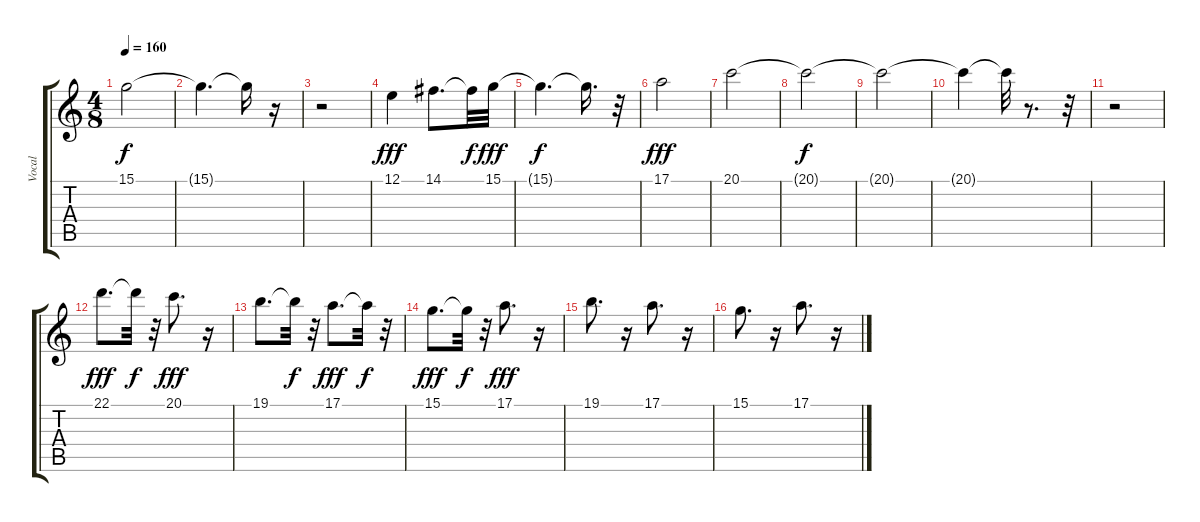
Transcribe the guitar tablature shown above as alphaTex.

\track ("Vocal" "Vocal") {instrument fx5brightness}
\staff {score tabs}
\tuning (E4 B3 G3 D3 A2 E2) {hide}
\ts (4 8)
\tempo 160
\clef g2
\ks c
15.1{t}.2{dy f} |
15.1{t}.4{d} 15.1{t}.16 r.16 |
r.2 |
12.1.4{dy fff} 14.1.8{d} 14.1{t}.32{dy f} 15.1.32{dy fff} |
15.1{t}.4{d dy f} 15.1{t}.16{d} r.32 |
17.1.2{dy fff} |
20.1.2 |
20.1{t}.2{dy f} |
20.1{t}.2 |
20.1{t}.4 20.1{t}.32 r.8{d} r.32 |
r.2 |
22.1.8{d dy fff} 22.1{t}.32{dy f} r.32 20.1.8{d dy fff} r.16 |
19.1.8{d} 19.1{t}.32{dy f} r.32 17.1.8{d dy fff} 17.1{t}.32{dy f} r.32 |
15.1.8{d dy fff} 15.1{t}.32{dy f} r.32 17.1.8{d dy fff} r.16 |
19.1.8{d} r.16 17.1.8{d} r.16 |
15.1.8{d} r.16 17.1.8{d} r.16
